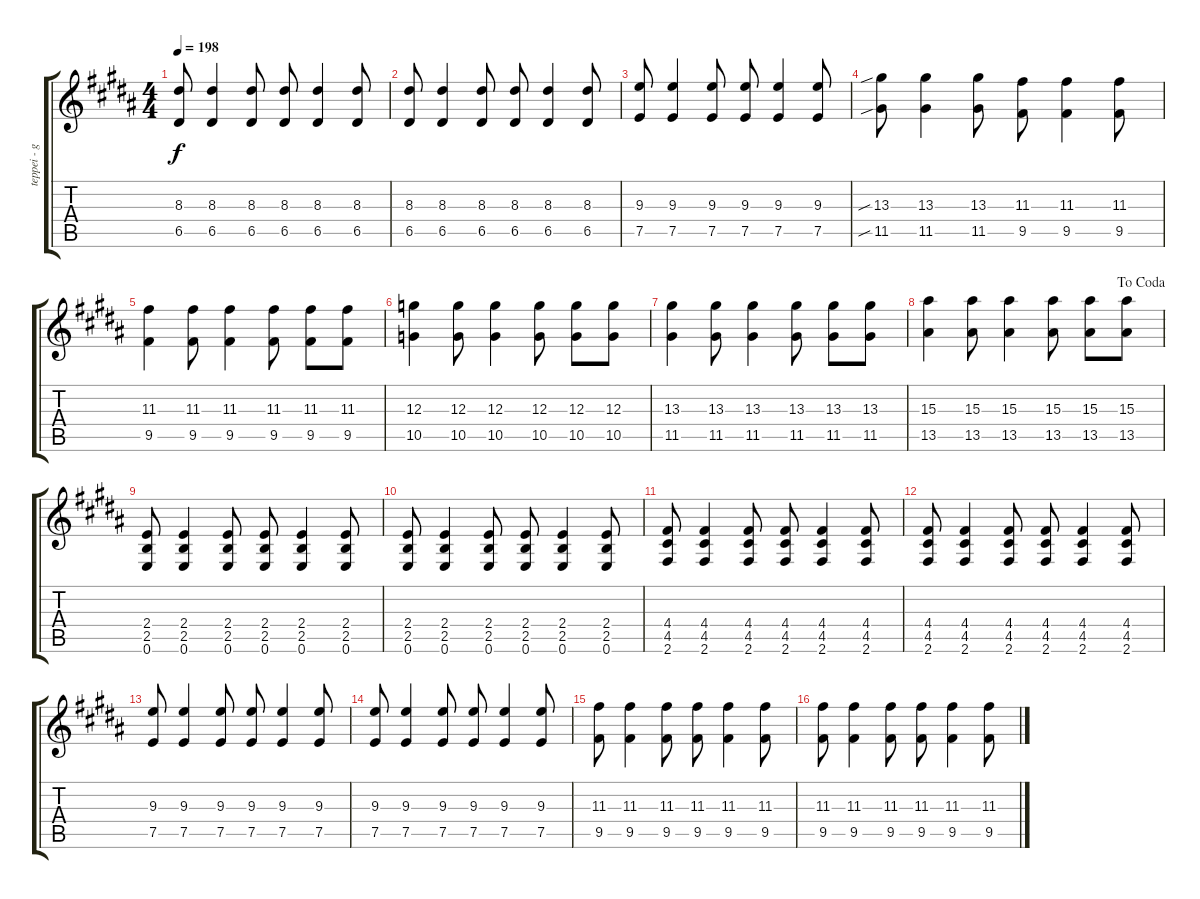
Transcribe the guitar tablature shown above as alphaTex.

\track ("teppei - guitar" "teppei - g") {instrument distortionguitar}
\staff {score tabs}
\tuning (E4 B3 G3 D3 A2 E2) {hide}
\ts (4 4)
\tempo 198
\clef g2
\ks b
(8.3 6.5).8{dy f} (8.3 6.5).4 (8.3 6.5).8 (8.3 6.5).8 (8.3 6.5).4 (8.3 6.5).8 |
\ks g#minor
(8.3 6.5).8 (8.3 6.5).4 (8.3 6.5).8 (8.3 6.5).8 (8.3 6.5).4 (8.3 6.5).8 |
(9.3 7.5).8 (9.3 7.5).4 (9.3 7.5).8 (9.3 7.5).8 (9.3 7.5).4 (9.3 7.5).8 |
(13.3{sib} 11.5{sib}).8 (13.3 11.5).4 (13.3 11.5).8 (11.3 9.5).8 (11.3 9.5).4 (11.3 9.5).8 |
\ks b
(11.3 9.5).4 (11.3 9.5).8 (11.3 9.5).4 (11.3 9.5).8 (11.3 9.5).8 (11.3 9.5).8 |
\ks g#minor
(12.3 10.5).4 (12.3 10.5).8 (12.3 10.5).4 (12.3 10.5).8 (12.3 10.5).8 (12.3 10.5).8 |
(13.3 11.5).4 (13.3 11.5).8 (13.3 11.5).4 (13.3 11.5).8 (13.3 11.5).8 (13.3 11.5).8 |
\jump dacoda
(15.3 13.5).4 (15.3 13.5).8 (15.3 13.5).4 (15.3 13.5).8 (15.3 13.5).8 (15.3 13.5).8 |
\ks b
(2.4 2.5 0.6).8 (2.4 2.5 0.6).4 (2.4 2.5 0.6).8 (2.4 2.5 0.6).8 (2.4 2.5 0.6).4 (2.4 2.5 0.6).8 |
\ks g#minor
(2.4 2.5 0.6).8 (2.4 2.5 0.6).4 (2.4 2.5 0.6).8 (2.4 2.5 0.6).8 (2.4 2.5 0.6).4 (2.4 2.5 0.6).8 |
(4.4 4.5 2.6).8 (4.4 4.5 2.6).4 (4.4 4.5 2.6).8 (4.4 4.5 2.6).8 (4.4 4.5 2.6).4 (4.4 4.5 2.6).8 |
(4.4 4.5 2.6).8 (4.4 4.5 2.6).4 (4.4 4.5 2.6).8 (4.4 4.5 2.6).8 (4.4 4.5 2.6).4 (4.4 4.5 2.6).8 |
\ks b
(9.3 7.5).8 (9.3 7.5).4 (9.3 7.5).8 (9.3 7.5).8 (9.3 7.5).4 (9.3 7.5).8 |
\ks g#minor
(9.3 7.5).8 (9.3 7.5).4 (9.3 7.5).8 (9.3 7.5).8 (9.3 7.5).4 (9.3 7.5).8 |
(11.3 9.5).8 (11.3 9.5).4 (11.3 9.5).8 (11.3 9.5).8 (11.3 9.5).4 (11.3 9.5).8 |
(11.3 9.5).8 (11.3 9.5).4 (11.3 9.5).8 (11.3 9.5).8 (11.3 9.5).4 (11.3 9.5).8
